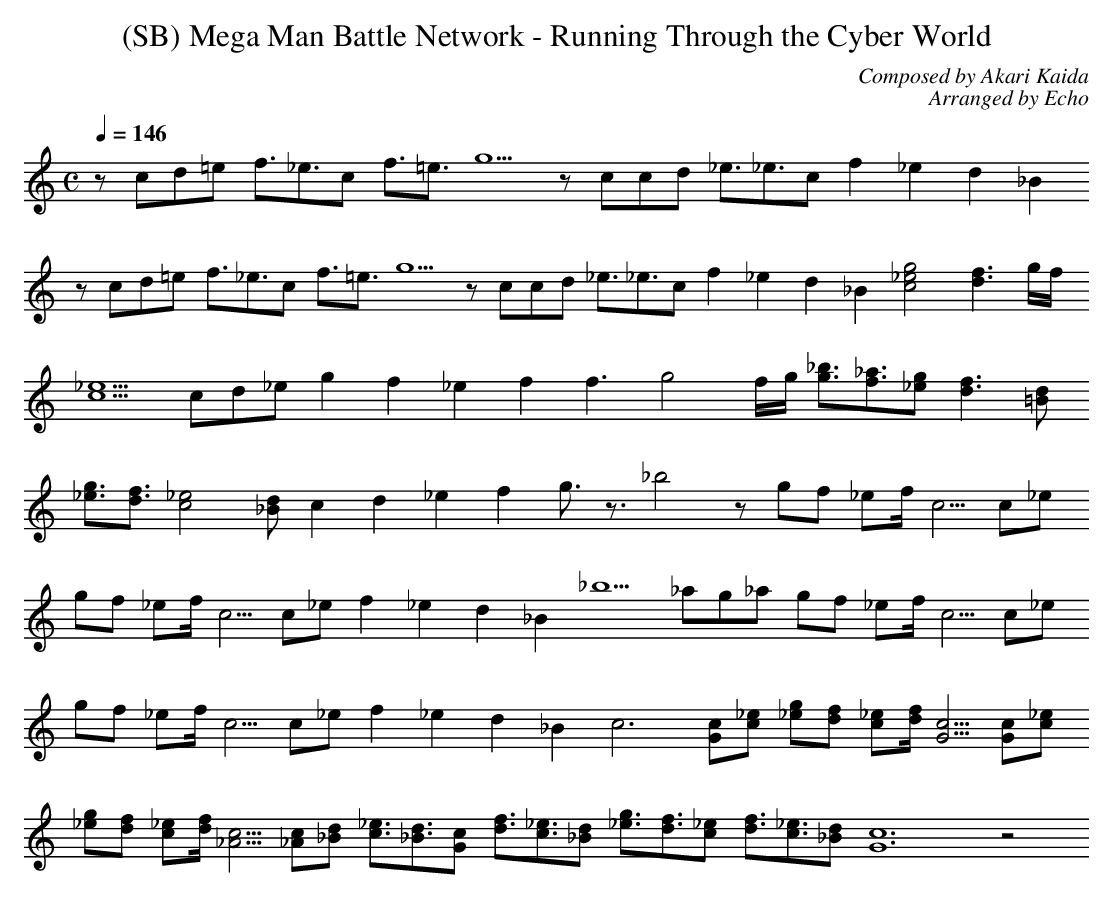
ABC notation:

X:1
T:(SB) Mega Man Battle Network - Running Through the Cyber World
C:Composed by Akari Kaida
C:Arranged by Echo
M:C
Q:1/4=146
L:1/16
K:C
z2               c2d2=e2            f3_e3c2        f3=e3                g10                  z2                   c2c2d2               _e3_e3c2     f4                    _e4 d4 _B4
z2               c2d2=e2            f3_e3c2        f3=e3                g10                  z2                   c2c2d2               _e3_e3c2     f4                    _e4 d4 _B4 [c8_e8g8] [d6f6] gf
[c10_e10]c2d2_e2 g4                 f4             _e4                  f4                   f6                   g8                   fg           [g3_b3][f3_a3][_e2g2] [d6f6] [=B2d2]
[_e3g3][d3f3]    [c8_e8][_B2d2]     c4             d4                   _e4                  f4                   g3z3                 _b8          z2                    g2f2 _e2fc5 c2_e2
g2f2             _e2fc5             c2_e2          f4                   _e4                  d4                   _B4                  _b10_a2g2_a2 g2f2                  _e2fc5 c2_e2
g2f2             _e2fc5             c2_e2          f4                   _e4                  d4                   _B4                  c12          [G2c2][c2_e2]         [_e2g2][d2f2] [c2_e2][df][G5c5] [G2c2][c2_e2]
[_e2g2][d2f2]    [c2_e2][df][_A5c5] [_A2c2][_B2d2] [c3_e3][_B3d3][G2c2] [d3f3][c3_e3][_B2d2] [_e3g3][d3f3][c2_e2] [d3f3][c3_e3][_B2d2] [G24c24]     z8
